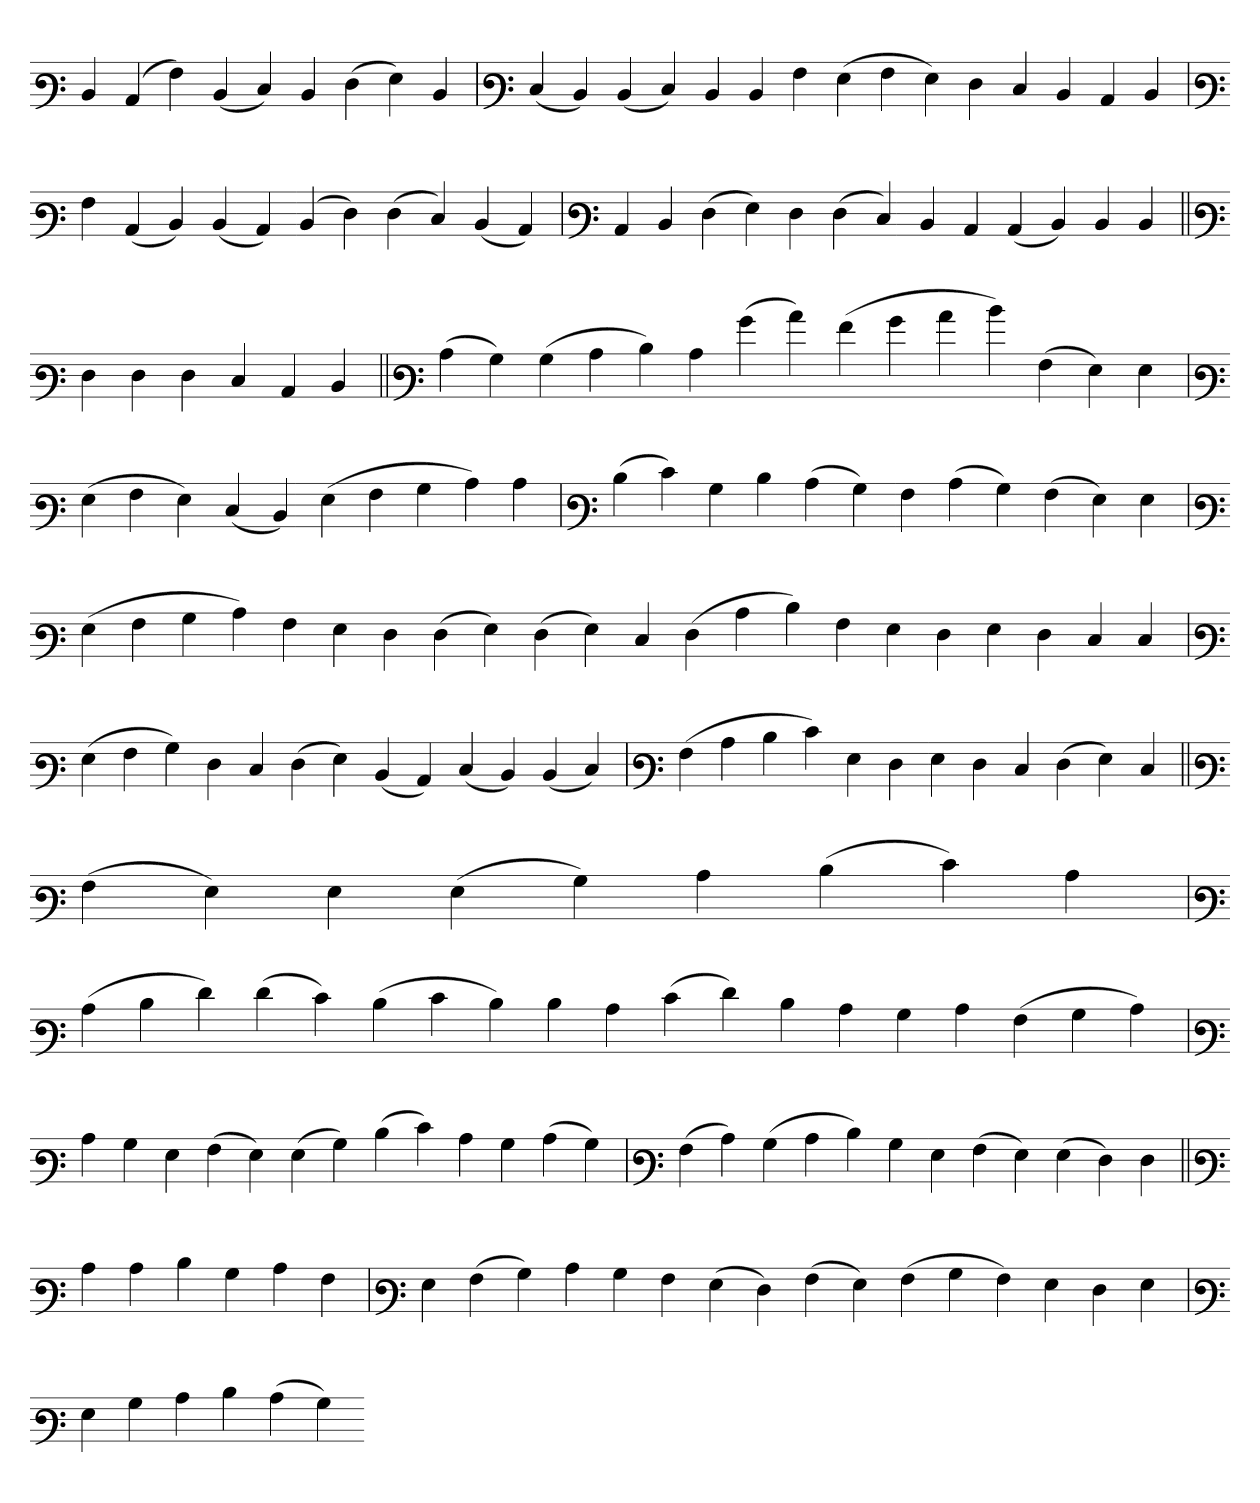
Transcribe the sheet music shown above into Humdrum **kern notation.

**kern
*part1
*staff1
*clefF3
=
4D
(4C
4A)
(4D
4E)
4D
(4F
4G)
4D
=`
*clefF3
(4E
4D)
(4D
4E)
4D
4D
4A
(4G
4A
4G)
4F
4E
4D
4C
4D
='
*clefF3
4A
(4C
4D)
(4D
4C)
(4D
4F)
(4F
4E)
(4D
4C)
=`
*clefF3
4C
4D
(4F
4G)
4F
(4F
4E)
4D
4C
(4C
4D)
4D
4D
=||
*clefF3
4F
4F
4F
4E
4C
4D
=||
*clefF3
(4c
4B)
(4B
4c
4d)
4c
(4b
4cc)
(4a
4b
4cc
4dd)
(4A
4G)
4G
='
*clefF3
(4G
4A
4G)
(4E
4D)
(4G
4A
4B
4c)
4c
=`
*clefF3
(4d
4e)
4B
4d
(4c
4B)
4A
(4c
4B)
(4A
4G)
4G
=`
*clefF3
(4G
4A
4B
4c)
4A
4G
4F
(4F
4G)
(4F
4G)
4E
(4F
4c
4d)
4A
4G
4F
4G
4F
4E
4E
='
*clefF3
(4G
4A
4B)
4F
4E
(4F
4G)
(4D
4C)
(4E
4D)
(4D
4E)
='
*clefF3
(4A
4c
4d
4e)
4G
4F
4G
4F
4E
(4F
4G)
4E
=||
*clefF3
(4A
4G)
4G
(4G
4B)
4c
(4d
4e)
4c
=`
*clefF3
(4c
4d
4f)
(4f
4e)
(4d
4e
4d)
4d
4c
(4e
4f)
4d
4c
4B
4c
(4A
4B
4c)
='
*clefF3
4c
4B
4G
(4A
4G)
(4G
4B)
(4d
4e)
4c
4B
(4c
4B)
='
*clefF3
(4A
4c)
(4B
4c
4d)
4B
4G
(4A
4G)
(4G
4F)
4F
=||
*clefF3
4c
4c
4d
4B
4c
4A
=
*clefF3
4G
(4A
4B)
4c
4B
4A
(4G
4F)
(4A
4G)
(4A
4B
4A)
4G
4F
4G
='
*clefF3
4G
4B
4c
4d
(4c
4B)
=-
*-
